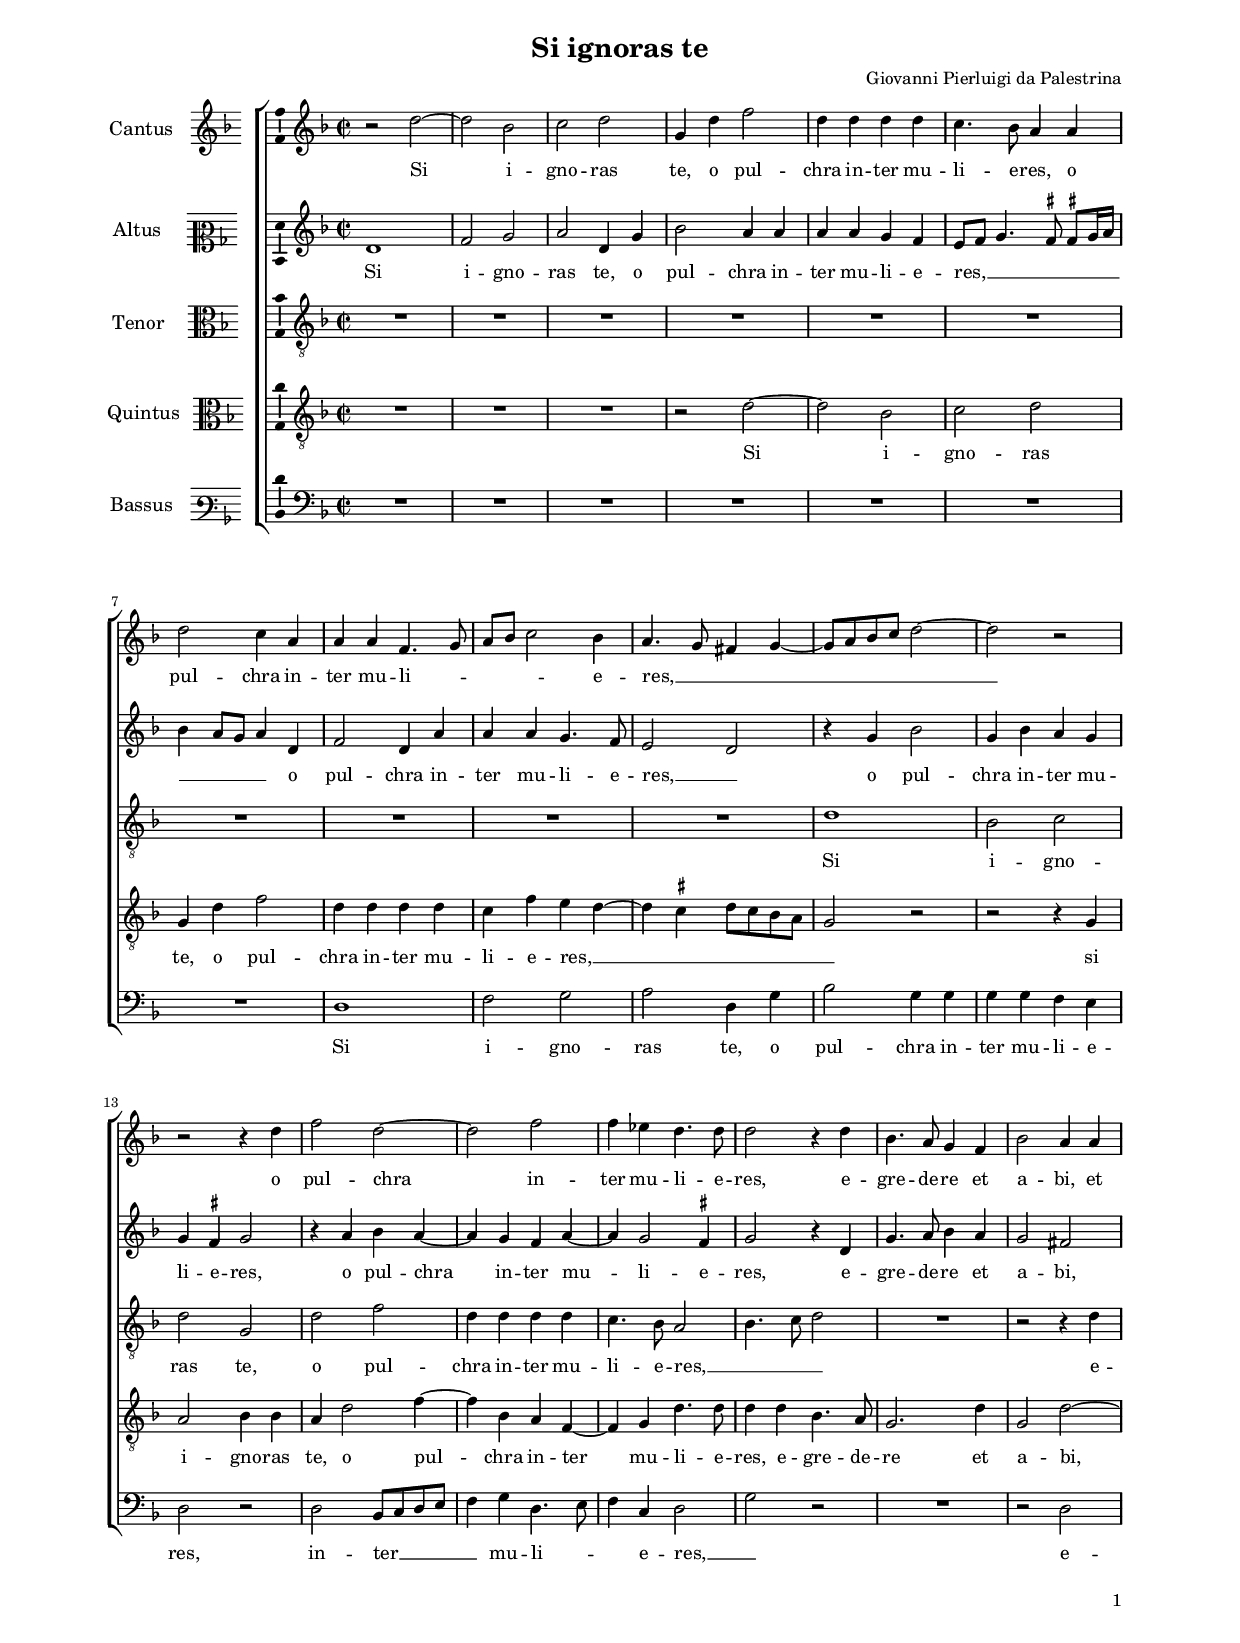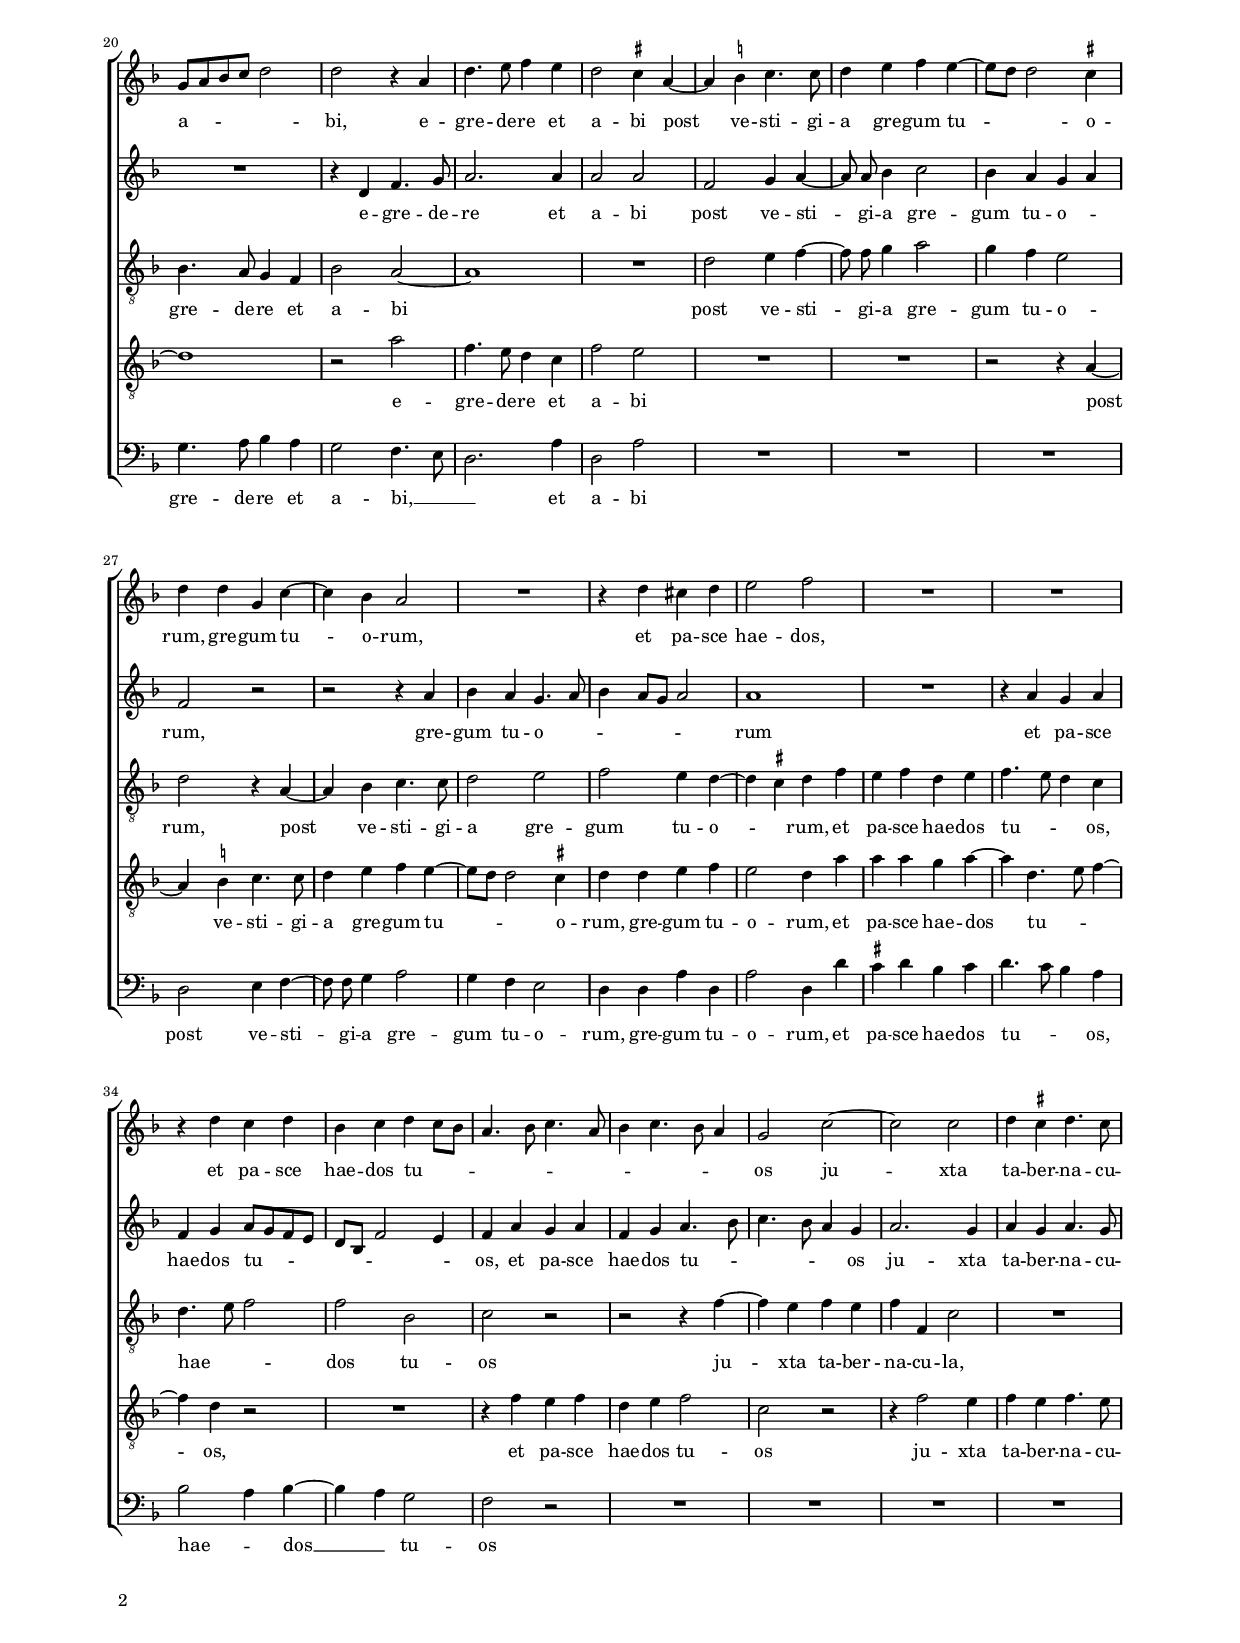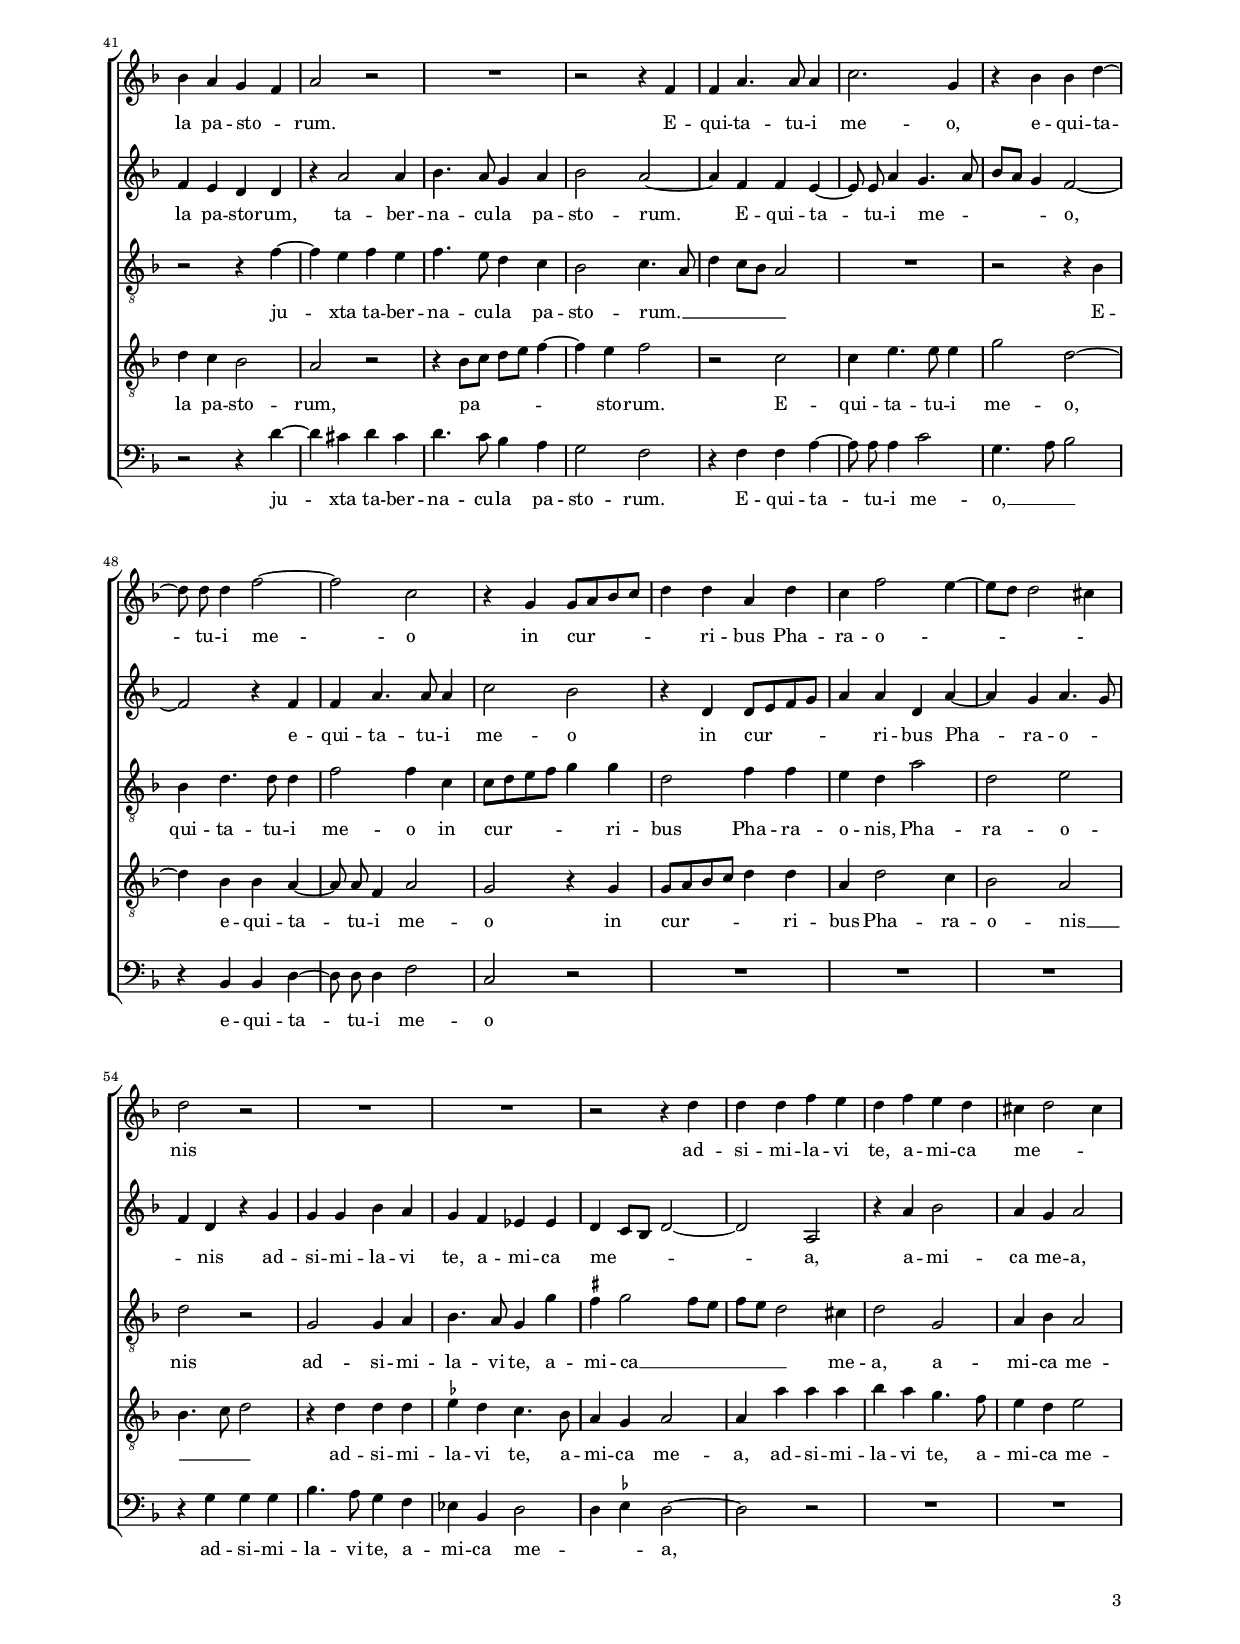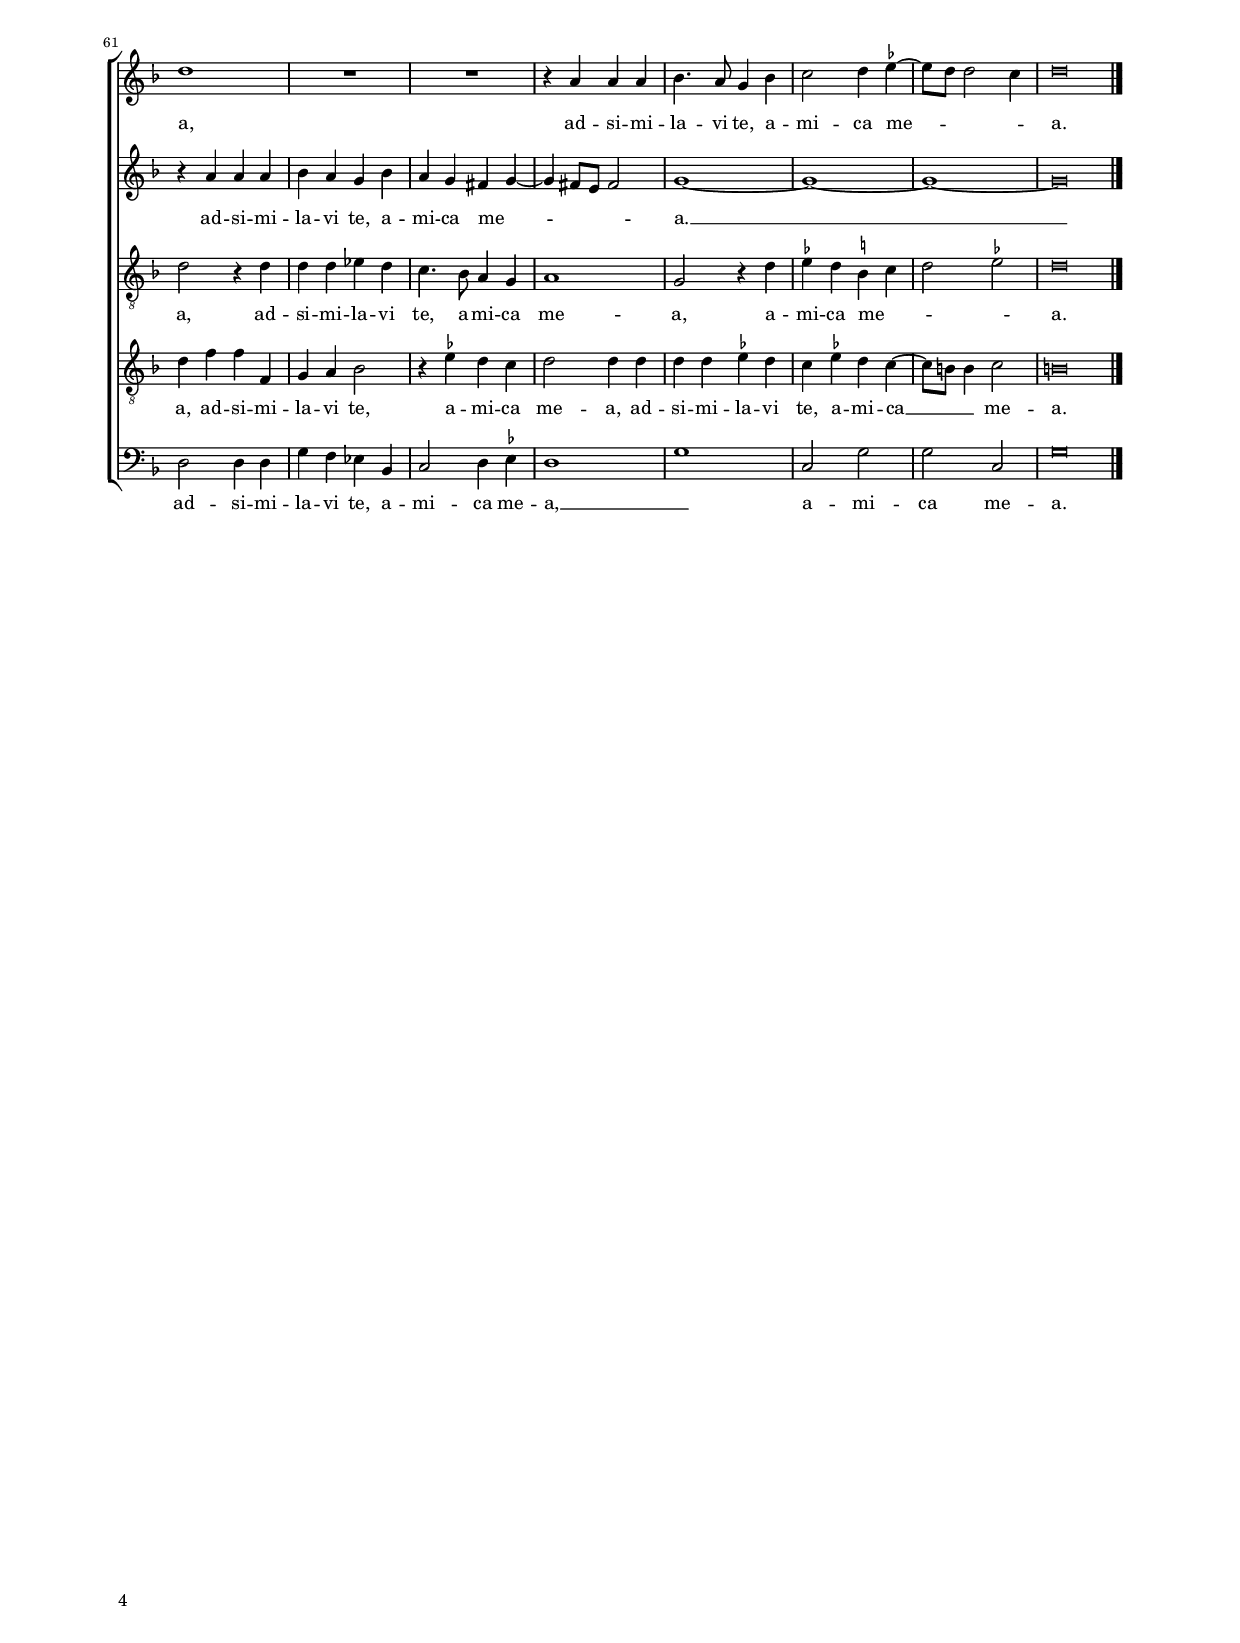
\header
{
  title="Si ignoras te"
  composer="Giovanni Pierluigi da Palestrina"
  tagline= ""
}

\version "2.24.1"
\language deutsch
#(set-global-staff-size 15)
% #(set-default-paper-size "letter")
#(ly:set-option 'point-and-click #f)


\paper
	{
	top-margin = 1.8 \cm
	bottom-margin = 1.2 \cm
	left-margin = 2 \cm
	right-margin = 2 \cm
	ragged-bottom = ##f
	ragged-last-bottom = ##t
	print-page-number = ##f
	system-system-spacing = #'((basic-distance . 17) (minimum-distance . 14) (padding . 5) (strechability . 150))
	oddFooterMarkup=\markup   \fill-line { "" \fromproperty #'page:page-number-string }
	evenFooterMarkup=\markup  \fill-line { \fromproperty #'page:page-number-string "" }
	last-bottom-spacing = #'((basic-distance . 12) (minimum-distance . 7) (padding . 4))
%	systems-per-page = 3
%       page-count = 3
%	min-systems-per-page = 3
	markup-system-spacing.basic-distance = #12
%	print-all-headers = ##t
%	print-first-page-number = ##t
%	first-page-number = 1
	}

	
global = {
	\key f \major
	\time 2/2
	\set Score.tempoHideNote = ##t
	\tempo 4 = 95
	\skip 1*67
	\set Score.measureLength = #(ly:make-moment 2/1)
	\skip 1*2 \bar "|."
	}

	ficta = { \once \set suggestAccidentals = ##t }

	forget = #(define-music-function (music) (ly:music?) #{
		\accidentalStyle forget
		$music
		\accidentalStyle default
		#})



incipitcantus = \markup { \score {
	{
	\set Staff.instrumentName = \markup { \fontsize #1 "Cantus" }
	\key f \major
	\clef violin
	s4 \bar ""
	}
	\layout  {
	raggedright = ##t
	indent = 1.6 \cm
	line-width = 2.2\cm
	\context { \Staff \remove Time_signature_engraver }
	\override Staff.Clef.Y-extent = #'(0 . 0)
	}} \hspace #1 }

      
incipitaltus = \markup { \score {
	{
	\set Staff.instrumentName = \markup { \fontsize #1 "Altus" }
	\key f \major
	\clef mezzosoprano
	s4 \bar ""
	}
	\layout  {
	raggedright = ##t
	indent = 1.6 \cm
	line-width = 2.2\cm
	\context { \Staff \remove Time_signature_engraver }
	\override Staff.Clef.Y-extent = #'(0 . 0)
	}} \hspace #1 }


incipittenor = \markup { \score {
	{
	\set Staff.instrumentName = \markup { \fontsize #1 "Tenor" }
	\key f \major
	\clef alto
	s4 \bar ""
	}
	\layout  {
	raggedright = ##t
	indent = 1.6 \cm
	line-width = 2.2\cm
	\context { \Staff \remove Time_signature_engraver }
	\override Staff.Clef.Y-extent = #'(0 . 0)
	}} \hspace #1 }
      
      
incipitquintus = \markup { \score {
	{
	\set Staff.instrumentName = \markup { \fontsize #1 "Quintus" }
	\key f \major
	\clef alto
	s4 \bar ""
	}
	\layout  {
	raggedright = ##t
	indent = 1.6 \cm
	line-width = 2.2\cm
	\context { \Staff \remove Time_signature_engraver }
	\override Staff.Clef.Y-extent = #'(0 . 0)
	}} \hspace #1 }
      
      
incipitbassus = \markup { \score {
	{
	\set Staff.instrumentName = \markup { \fontsize #1 "Bassus" }
	\key f \major
	\clef varbaritone
	s4 \bar ""
	}
	\layout  {
	raggedright = ##t
	indent = 1.6 \cm
	line-width = 2.2\cm
	\context { \Staff \remove Time_signature_engraver }
	\override Staff.Clef.Y-extent = #'(0 . 0)
	}} \hspace #1 }


cantus =  \relative c''
	{
	r2 d~
	d2 b
	c2 d
	g,4 d' f2
%5
	d4 d d d |
	c4. b8 a4 a
	d2 c4 a
	a4 a f4. g8
	a8 b c2 b4
%10
	a4. g8 fis4 g~ |
	g8 a b c d2~
	d2 r
	r2 r4 d
	f2 d~
%15
	d2 f |
	f4 es d4. d8
	d2 r4 d
	b4. a8 g4 f
	b2 a4 a
%20
	g8 a b c d2 |
	d2 r4 a
	d4. e8 f4 e
	d2 \ficta cis4 a~
	a4 \ficta h c4. c8
%25
	d4 e f e~ |
	e8 d d2 \ficta cis4
	d4 d g, c~
	c4 b a2
	R1
%30
	r4 d cis d |
	e2 f
	R1
	R1
	r4 d c d
%35
	b4 c d c8 b |
	a4. b8 c4. a8
	b4 c4. b8 a4
	g2 c~
	c2 c
%40
	d4 \ficta cis d4. \forget c8 |
	b4 a g f
	a2 r
	R1
	r2 r4 f
%45
	f4 a4. a8 a4 |
	c2. g4
	r4 b b \autoBeamOff d~
	d8 d \autoBeamOn d4 f2~
	f2 c
%50
	r4 g g8 a b c |
	d4 d a d
	c4 f2 e4~
	e8 d d2 cis4
	d2 r
%55
	R1 |
	R1
	r2 r4 d
	d4 d f e
	d4 f e d
%60
	cis4 d2 cis4 |
	d1
	R1
	R1
	r4 a a a
%65
	b4. a8 g4 b |
	c2 d4 \ficta es~
	\ficta es8 d d2 c4
	d\breve |
	}


altus =  \relative c'
	{
	d1
	f2 g
	a2 d,4 g
	b2 a4 a
%5
	a4 a g f |
	e8 f g4. \ficta fis8 \ficta fis!8[ g16 a]
	b4 a8 g a4 d,
	f2 d4 a'
	a4 a g4. f8
%10
	e2 d |
	r4 g b2
	g4 b a g
	g4 \ficta fis g2
	r4 a b a~
%15
	a4 g f a~ |
	a4 g2 \ficta fis4
	g2 r4 d
	g4. a8 b4 a
	g2 fis
%20
	R1 |
	r4 d f4. g8
	a2. a4
	a2 a
	f2 g4 \autoBeamOff a~
%25
	a8 a \autoBeamOn b4 c2 |
	b4 a g a
	f2 r
	r2 r4 a
	b4 a g4. a8
%30
	b4 a8 g a2 |
	a1
	R1
	r4 a g a
	f4 g a8 g f e
%35
	d8 b f'2 e4 |
	f4 a g a
	f4 g a4. b8
	c4. b8 a4 g
	a2. g4
%40
	a4 g a4. g8 |
	f4 e d d
	r4 a'2 a4
	b4. a8 g4 a
	b2 a~
%45
	a4 f f \autoBeamOff e~ |
	e8 e \autoBeamOn a4 g4. a8
	b8 a g4 f2~
	f2 r4 f
	f4 a4. a8 a4
%50
	c2 b |
	r4 d, d8 e f g
	a4 a d, a'~
	a4 g a4. g8
	f4 d r g
%55
	g4 g b a |
	g4 f es es
	d4 c8 b d2~
	d2 a
	r4 a' b2
%60
	a4 g a2 |
	r4 a a a
	b4 a g b
	a4 g fis g~
	g4 fis8 e fis2
%65
	g1~ |
	g1~
	g1~
	g\breve |
	}


tenor =  \relative c'
	{
	R1
	R1
	R1
	R1
%5
	R1 |
	R1
	R1
	R1
	R1
%10
	R1 |
	d1
	b2 c
	d2 g,
	d'2 f
%15
	d4 d d d |
	c4. b8 a2
	b4. c8 d2
	R1
	r2 r4 d
%20
	b4. a8 g4 f |
	b2 a~
	a1
	R1
	d2 e4 \autoBeamOff f~
%25
	f8 f \autoBeamOn g4 a2 |
	g4 f e2
	d2 r4 a~
	a4 b c4. c8
	d2 e
%30
	f2 e4 d~ |
	d4 \ficta cis d f
	e4 f d e
	f4. e8 d4 c
	d4. e8 f2
%35
	f2 b, |
	c2 r
	r2 r4 f~
	f4 e f e
	f4 f, c'2
%40
	R1 |
	r2 r4 f~
	f4 e f e
	f4. e8 d4 c
	b2 c4. a8
%45
	d4 c8 b a2 |
	R1
	r2 r4 b
	b4 d4. d8 d4
	f2 f4 c
%50
	c8 d e f g4 g |
	d2 f4 f
	e4 d a'2
	d,2 e
	d2 r
%55
	g,2 g4 a |
	b4. a8 g4 g'
	\ficta fis4 g2 \forget f8 e
	f8 e d2 cis4
	d2 g,
%60
	a4 b a2 |
	d2 r4 d
	d4 d es d
	c4. b8 a4 g
	a1
%65
	g2 r4 d' |
	\ficta es4 d \ficta h c
	d2 \ficta es
	d\breve |
	}


quintus  =  \relative c'
	{
	R1
	R1
	R1
	r2 d~
%5
	d2 b |
	c2 d
	g,4 d' f2
	d4 d d d
	c4 f e d~
%10
	d4 \ficta cis d8 \forget c b a |
	g2 r
	r2 r4 g
	a2 b4 b
	a4 d2 f4~
%15
	f4 b, a f~ |
	f4 g d'4. d8
	d4 d b4. a8
	g2. d'4
	g,2 d'~
%20
	d1 |
	r2 a'
	f4. e8 d4 c
	f2 e
	R1
%25
	R1 |
	r2 r4 a,~
	a4 \ficta h c4. c8
	d4 e f e~
	e8 d d2 \ficta cis4
%30
	d4 d e f |
	e2 d4 a'
	a4 a g a~
	a4 d,4. e8 f4~
	f4 d r2
%35
	R1 |
	r4 f e f
	d4 e f2
	c2 r
	r4 f2 e4
%40
	f4 e f4. e8 |
	d4 c b2
	a2 r
	r4 b8 c d e f4~
	f4 e f2
%45
	r2 c |
	c4 e4. e8 e4
	g2 d~
	d4 b b \autoBeamOff a~
	a8 a \autoBeamOn f4 a2
%50
	g2 r4 g |
	g8 a b c d4 d
	a4 d2 c4
	b2 a
	b4. c8 d2
%55
	r4 d d d |
	\ficta es4 d c4. b8
	a4 g a2
	a4 a' a a
	b4 a g4. f8
%60
	e4 d e2 |
	d4 f f f,
	g4 a b2
	r4 \ficta es d c
	d2 d4 d
%65
	d4 d \ficta es d |
	c4 \ficta es d c~
	c8 h h4 c2
	h\breve |
	}


bassus  =  \relative c
	{
	R1
	R1
	R1
	R1
%5
	R1 |
	R1
	R1
	d1
	f2 g
%10
	a2 d,4 g |
	b2 g4 g
	g4 g f e
	d2 r
	d2 b8 c d e
%15
	f4 g d4. e8 |
	f4 c d2
	g2 r
	R1
	r2 d
%20
	g4. a8 b4 a |
	g2 f4. e8
	d2. a'4
	d,2 a'
	R1
%25
	R1 |
	R1
	d,2 e4 \autoBeamOff f~
	f8 f \autoBeamOn g4 a2
	g4 f e2
%30
	d4 d a' d, |
	a'2 d,4 d'
	\ficta cis4 d b \forget c
	d4. c8 b4 a
	b2 a4 b~
%35
	b4 a g2 |
	f2 r
	R1
	R1
	R1
%40
	R1 |
	r2 r4 d'~
	d4 cis d cis
	d4. c8 b4 a
	g2 f
%45
	r4 f f \autoBeamOff a~
	a8 a \autoBeamOn a4 c2
	g4. a8 b2
	r4 b, b \autoBeamOff d~
	d8 d \autoBeamOn d4 f2
%50
	c2 r |
	R1
	R1
	R1
	r4 g' g g
%55
	b4. a8 g4 f |
	es4 b d2
	d4 \ficta es d2~
	d2 r
	R1
%60
	R1 |
	d2 d4 d
	g4 f es b
	c2 d4 \ficta es
	d1
%65
	g1 |
	c,2 g'
	g2 c,
	g'\breve |
	}


lyricscantus = \lyricmode {
	Si i -- gno -- ras te, 
	o pul -- chra in -- ter mu -- li -- e -- res,
	o pul -- chra in -- ter mu -- li -- _ _ _ _ e -- res, __ _ _ _ _ _ _ _ 
	o pul -- chra in -- ter mu -- li -- e -- res,
	e -- gre -- de -- re et a -- bi,
	et a -- _ _ _ _ bi,
	e -- gre -- de -- re et a -- bi
	post ve -- sti -- gi -- a gre -- gum tu -- _ _ o -- rum,
	gre -- gum tu -- o -- rum,
	et pa -- sce hae -- dos,
	et pa -- sce hae -- dos tu -- _ _ _ _ _ _ _ _ _ _ os
	ju -- xta ta -- ber -- na -- cu -- la pa -- sto -- _ rum.
	E -- qui -- ta -- tu -- i me -- o,
	e -- qui -- ta -- tu -- i me -- o
	in cur -- _ _ _ _ ri -- bus Pha -- ra -- o -- _ _ _ _ nis
	ad -- si -- mi -- la -- vi te, a -- mi -- ca me -- _ _ a,
	ad -- si -- mi -- la -- vi te, a -- mi -- ca me -- _ _ _ a.
	}


lyricsaltus = \lyricmode {
	Si i -- gno -- ras te, 
	o pul -- chra in -- ter mu -- li -- e -- res, __ _ _ _ _ _ _ _ _ _ _ 
	o pul -- chra in -- ter mu -- li -- e -- res, __ _
	o pul -- chra in -- ter mu -- li -- e -- res,
	o pul -- chra in -- ter mu -- li -- e -- res,
	e -- gre -- de -- re et a -- bi,
	e -- gre -- de -- re et a -- bi
	post ve -- sti -- gi -- a gre -- gum tu -- o -- _ rum,
	gre -- gum tu -- o -- _ _ _ _ _ rum
	et pa -- sce hae -- dos tu -- _ _ _ _ _ _ _ os,
	et pa -- sce hae -- dos tu -- _ _ _ _ os
	ju -- xta ta -- ber -- na -- cu -- la pa -- sto -- rum,
	ta -- ber -- na -- cu -- la pa -- sto -- rum.
	E -- qui -- ta -- tu -- i me -- _ _ _ _ o,
	e -- qui -- ta -- tu -- i me -- o
	in cur -- _ _ _ _ ri -- bus Pha -- ra -- o -- _ _ nis
	ad -- si -- mi -- la -- vi te, a -- mi -- ca me -- _ _ _ a,
	a -- mi -- ca me -- a,
	ad -- si -- mi -- la -- vi te, a -- mi -- ca me -- _ _ _ _ a. __
	}


lyricstenor = \lyricmode {
	Si i -- gno -- ras te, 
	o pul -- chra in -- ter mu -- li -- e -- res, __ _ _ _
	e -- gre -- de -- re et a -- bi
	post ve -- sti -- gi -- a gre -- gum tu -- o -- rum,
	post ve -- sti -- gi -- a gre -- gum tu -- o -- _ rum,
	et pa -- sce hae -- dos tu -- _ _ os,
	hae -- _ _ dos tu -- os
	ju -- xta ta -- ber -- na -- cu -- la,
	ju -- xta ta -- ber -- na -- cu -- la pa -- sto -- rum. __ _ _ _ _ _
	E -- qui -- ta -- tu -- i me -- o
	in cur -- _ _ _ _ ri -- bus Pha -- ra -- o -- nis,
	Pha -- ra -- o -- nis
	ad -- si -- mi -- la -- vi te, a -- mi -- ca __ _ _ _ _ _ me -- a,
	a -- mi -- ca me -- a,
	ad -- si -- mi -- la -- vi te, a -- mi -- ca me -- a,
	a -- mi -- ca me -- _ _ _ a.
	}


lyricsquintus = \lyricmode {
	Si i -- gno -- ras te, 
	o pul -- chra in -- ter mu -- li -- e -- res, __ _ _ _ _ _ _ _
	si i -- gno -- ras te,
	o pul -- chra in -- ter mu -- li -- e -- res,
	e -- gre -- de -- re et a -- bi,
	e -- gre -- de -- re et a -- bi
	post ve -- sti -- gi -- a gre -- gum tu -- _ _ o -- rum,
	gre -- gum tu -- o -- rum,
	et pa -- sce hae -- dos tu -- _ _ os,
	et pa -- sce hae -- dos tu -- os
	ju -- xta ta -- ber -- na -- cu -- la pa -- sto -- rum,
	pa -- _ _ _ _ sto -- rum.
	E -- qui -- ta -- tu -- i me -- o,
	e -- qui -- ta -- tu -- i me -- o
	in cur -- _ _ _ _ ri -- bus Pha -- ra -- o -- nis __ _ _ _
	ad -- si -- mi -- la -- vi te, a -- mi -- ca me -- a,
	ad -- si -- mi -- la -- vi te, a -- mi -- ca me -- a,
	ad -- si -- mi -- la -- vi te, a -- mi -- ca me -- a,
	ad -- si -- mi -- la -- vi te, a -- mi -- ca __ _ _ me -- a.
	}


lyricsbassus = \lyricmode {
	Si i -- gno -- ras te, 
	o pul -- chra in -- ter mu -- li -- e -- res,
	in -- ter __ _ _ _ _ mu -- li -- _ _ e -- res, __ _
	e -- gre -- de -- re et a -- bi, __ _ _ 
	et a -- bi
	post ve -- sti -- gi -- a gre -- gum tu -- o -- rum,
	gre -- gum tu -- o -- rum,
	et pa -- sce hae -- dos tu -- _ _ os,
	hae -- _ dos __ _ tu -- os
	ju -- xta ta -- ber -- na -- cu -- la pa -- sto -- rum.
	E -- qui -- ta -- tu -- i me -- o, __ _ _
	e -- qui -- ta -- tu -- i me -- o
	ad -- si -- mi -- la -- vi te, a -- mi -- ca me -- _ _ a,
	ad -- si -- mi -- la -- vi te, a -- mi -- ca me -- a, __ _
	a -- mi -- ca me -- a.
	}


\score
{  
	\transpose c c {
	\new ChoirStaff \with { \override StaffGrouper.staff-staff-spacing.basic-distance = #12 }
	<<

	\new Staff << \global
	\new Voice="v1" {
		\set Staff.instrumentName=\incipitcantus
%		\set Staff.instrumentName= "S"
		\set Staff.midiInstrument = "reed organ"
		\clef violin
		\cantus }
	\new Lyrics \lyricsto "v1" {\lyricscantus }
	>>


	\new Staff << \global
	\new Voice="v2" {
		\set Staff.instrumentName=\incipitaltus
%		\set Staff.instrumentName= "A"
		\set Staff.midiInstrument = "reed organ"
		\clef violin % "G_8"
		\altus}
	\new Lyrics \lyricsto "v2" {\lyricsaltus }
	>>


	\new Staff << \global
	\new Voice="v3" {
		\set Staff.instrumentName=\incipittenor
%		\set Staff.instrumentName= "T"
		\set Staff.midiInstrument = "reed organ"
		\clef "G_8"
		\tenor }
	\new Lyrics \lyricsto "v3" {\lyricstenor }
	>>


	\new Staff << \global
	\new Voice="v5" {
		\set Staff.instrumentName=\incipitquintus
%		\set Staff.instrumentName= "Q"
		\set Staff.midiInstrument = "reed organ"
		\clef "G_8"
		\quintus}
	\new Lyrics \lyricsto "v5" {\lyricsquintus }
	>>


	\new Staff << \global
	\new Voice="v4" {
		\set Staff.instrumentName=\incipitbassus
%		\set Staff.instrumentName= "B"
		\set Staff.midiInstrument = "reed organ"
		\clef bass 
		\bassus }
	\new Lyrics \lyricsto "v4" {\lyricsbassus}
	>>

	>>
	} % transpose

	\layout
	{
	indent = 2.5\cm
	\context { \Lyrics \override VerticalAxisGroup.nonstaff-relatedstaff-spacing.padding = #1.4 }
%	\context { \Lyrics \override LyricText.font-size = #1 }
	\context { \Staff \override TimeSignature.break-visibility = #end-of-line-invisible }
	\context { \Staff \consists Ambitus_engraver }
	\context { \Score \override BarNumber.padding = #2 }
	\context { \Voice \override NoteHead.style = #'baroque }
	}

\midi
	{
    	
	}

}


% EOF
